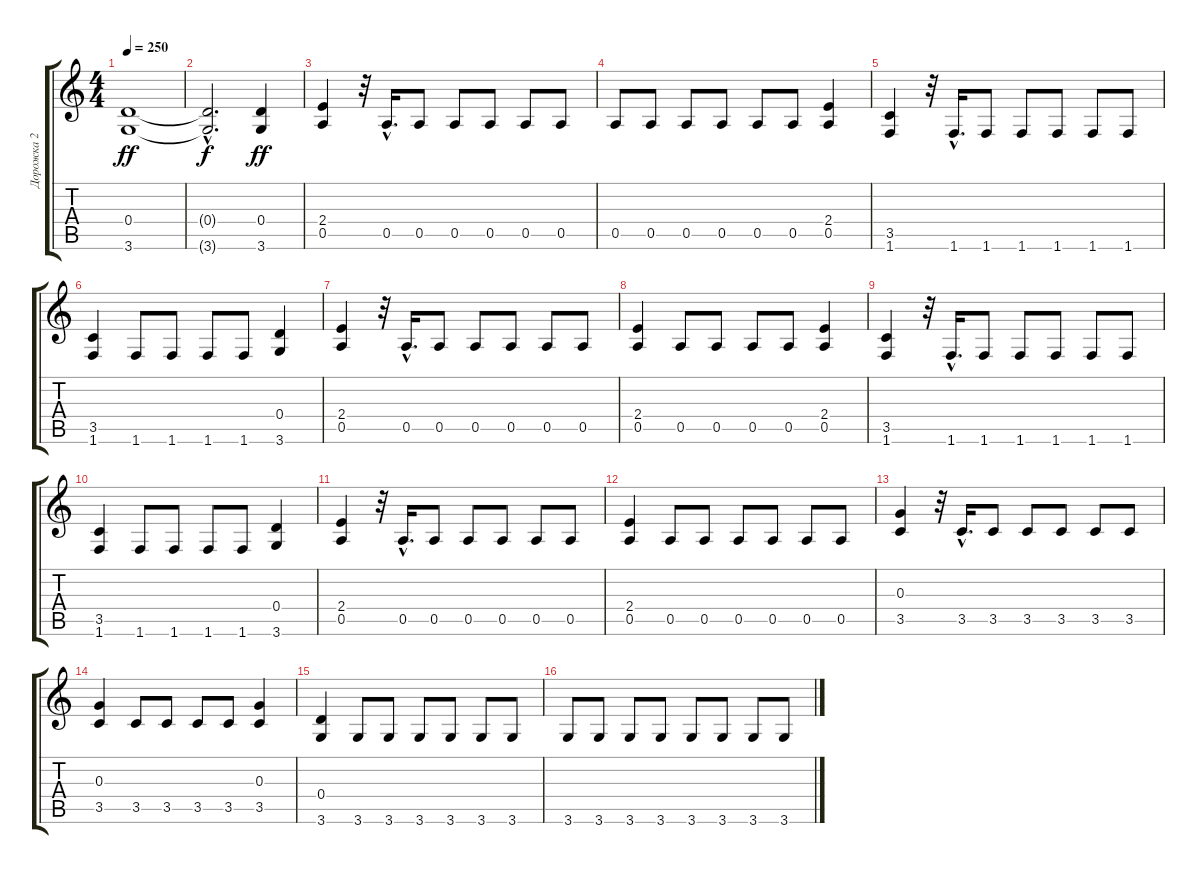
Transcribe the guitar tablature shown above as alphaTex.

\track ("Дорожка 2" "Дорожка 2") {instrument distortionguitar}
\staff {score tabs}
\tuning (E4 B3 G3 D3 A2 E2) {hide}
\ts (4 4)
\tempo 250
\clef g2
\ks c
(0.4 3.6).1{dy ff} |
(0.4{hac t} 3.6{hac t}).2{d dy f} (0.4 3.6).4{dy ff} |
(2.4 0.5).4 r.32 0.5{hac}.16{d} 0.5.8 0.5.8 0.5.8 0.5.8 0.5.8 |
0.5.8 0.5.8 0.5.8 0.5.8 0.5.8 0.5.8 (2.4 0.5).4 |
(3.5 1.6).4 r.32 1.6{hac}.16{d} 1.6.8 1.6.8 1.6.8 1.6.8 1.6.8 |
(3.5 1.6).4 1.6.8 1.6.8 1.6.8 1.6.8 (0.4 3.6).4 |
(2.4 0.5).4 r.32 0.5{hac}.16{d} 0.5.8 0.5.8 0.5.8 0.5.8 0.5.8 |
(2.4 0.5).4 0.5.8 0.5.8 0.5.8 0.5.8 (2.4 0.5).4 |
(3.5 1.6).4 r.32 1.6{hac}.16{d} 1.6.8 1.6.8 1.6.8 1.6.8 1.6.8 |
(3.5 1.6).4 1.6.8 1.6.8 1.6.8 1.6.8 (0.4 3.6).4 |
(2.4 0.5).4 r.32 0.5{hac}.16{d} 0.5.8 0.5.8 0.5.8 0.5.8 0.5.8 |
(2.4 0.5).4 0.5.8 0.5.8 0.5.8 0.5.8 0.5.8 0.5.8 |
(0.3 3.5).4 r.32 3.5{hac}.16{d} 3.5.8 3.5.8 3.5.8 3.5.8 3.5.8 |
(0.3 3.5).4 3.5.8 3.5.8 3.5.8 3.5.8 (0.3 3.5).4 |
(0.4 3.6).4 3.6.8 3.6.8 3.6.8 3.6.8 3.6.8 3.6.8 |
3.6.8 3.6.8 3.6.8 3.6.8 3.6.8 3.6.8 3.6.8 3.6.8
